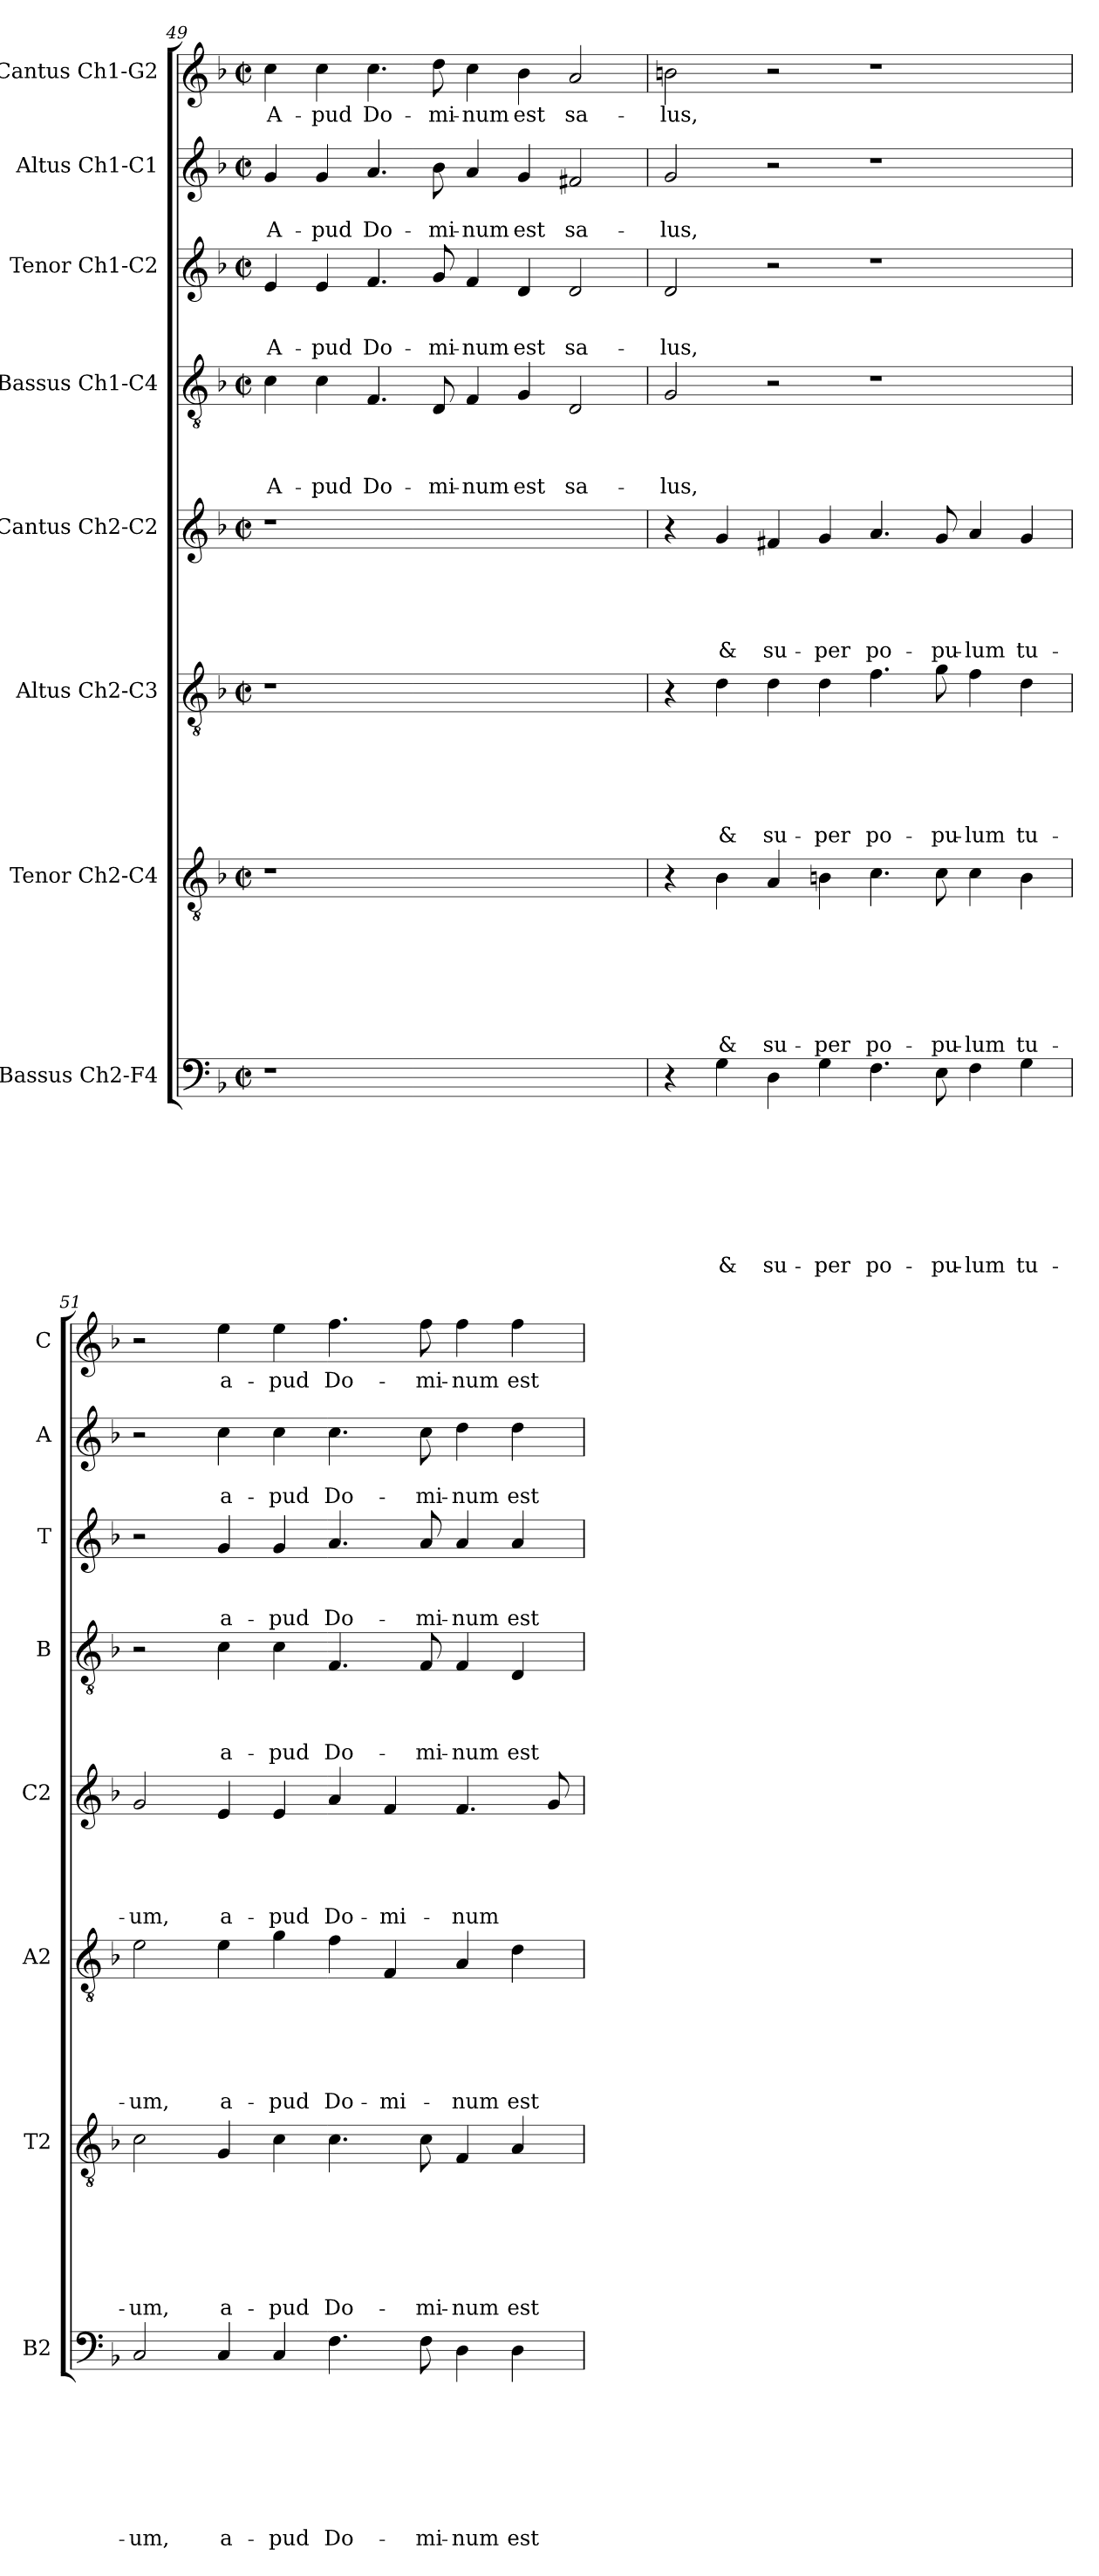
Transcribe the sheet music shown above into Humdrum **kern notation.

**kern	**text	**text	**text	**text	**text	**text	**text	**text	**kern	**text	**text	**text	**text	**text	**text	**text	**kern	**text	**text	**text	**text	**text	**text	**kern	**text	**text	**text	**text	**text	**kern	**text	**text	**text	**text	**kern	**text	**text	**text	**kern	**text	**text	**kern	**text
*part8	*part8	*part8	*part8	*part8	*part8	*part8	*part8	*part8	*part7	*part7	*part7	*part7	*part7	*part7	*part7	*part7	*part6	*part6	*part6	*part6	*part6	*part6	*part6	*part5	*part5	*part5	*part5	*part5	*part5	*part4	*part4	*part4	*part4	*part4	*part3	*part3	*part3	*part3	*part2	*part2	*part2	*part1	*part1
*staff8	*staff8	*staff8	*staff8	*staff8	*staff8	*staff8	*staff8	*staff8	*staff7	*staff7	*staff7	*staff7	*staff7	*staff7	*staff7	*staff7	*staff6	*staff6	*staff6	*staff6	*staff6	*staff6	*staff6	*staff5	*staff5	*staff5	*staff5	*staff5	*staff5	*staff4	*staff4	*staff4	*staff4	*staff4	*staff3	*staff3	*staff3	*staff3	*staff2	*staff2	*staff2	*staff1	*staff1
*I"Bassus Ch2-F4	*	*	*	*	*	*	*	*	*I"Tenor Ch2-C4	*	*	*	*	*	*	*	*I"Altus Ch2-C3	*	*	*	*	*	*	*I"Cantus Ch2-C2	*	*	*	*	*	*I"Bassus Ch1-C4	*	*	*	*	*I"Tenor Ch1-C2	*	*	*	*I"Altus Ch1-C1	*	*	*I"Cantus Ch1-G2	*
*I'B2	*	*	*	*	*	*	*	*	*I'T2	*	*	*	*	*	*	*	*I'A2	*	*	*	*	*	*	*I'C2	*	*	*	*	*	*I'B	*	*	*	*	*I'T	*	*	*	*I'A	*	*	*I'C	*
*clefF4	*	*	*	*	*	*	*	*	*clefGv2	*	*	*	*	*	*	*	*clefGv2	*	*	*	*	*	*	*clefG2	*	*	*	*	*	*clefGv2	*	*	*	*	*clefG2	*	*	*	*clefG2	*	*	*clefG2	*
*k[b-]	*	*	*	*	*	*	*	*	*k[b-]	*	*	*	*	*	*	*	*k[b-]	*	*	*	*	*	*	*k[b-]	*	*	*	*	*	*k[b-]	*	*	*	*	*k[b-]	*	*	*	*k[b-]	*	*	*k[b-]	*
*F:	*	*	*	*	*	*	*	*	*F:	*	*	*	*	*	*	*	*F:	*	*	*	*	*	*	*F:	*	*	*	*	*	*F:	*	*	*	*	*F:	*	*	*	*F:	*	*	*F:	*
*M2/2	*	*	*	*	*	*	*	*	*M2/2	*	*	*	*	*	*	*	*M2/2	*	*	*	*	*	*	*M2/2	*	*	*	*	*	*M2/2	*	*	*	*	*M2/2	*	*	*	*M2/2	*	*	*M2/2	*
*met(c|)	*	*	*	*	*	*	*	*	*met(c|)	*	*	*	*	*	*	*	*met(c|)	*	*	*	*	*	*	*met(c|)	*	*	*	*	*	*met(c|)	*	*	*	*	*met(c|)	*	*	*	*met(c|)	*	*	*met(c|)	*
=49	=49	=49	=49	=49	=49	=49	=49	=49	=49	=49	=49	=49	=49	=49	=49	=49	=49	=49	=49	=49	=49	=49	=49	=49	=49	=49	=49	=49	=49	=49	=49	=49	=49	=49	=49	=49	=49	=49	=49	=49	=49	=49	=49
!	!	!	!	!	!	!	!	!	!	!	!	!	!	!	!	!	!	!	!	!	!	!	!	!	!	!	!	!	!	!	!	!	!	!LO:LY:b	!	!	!	!LO:LY:b	!	!	!LO:LY:b	!	!LO:LY:b
1r	.	.	.	.	.	.	.	.	1r	.	.	.	.	.	.	.	1r	.	.	.	.	.	.	1r	.	.	.	.	.	4c\	.	.	.	A-	4e/	.	.	A-	4g/	.	A-	4cc\	A-
!	!	!	!	!	!	!	!	!	!	!	!	!	!	!	!	!	!	!	!	!	!	!	!	!	!	!	!	!	!	!	!	!	!	!LO:LY:b	!	!	!	!LO:LY:b	!	!	!LO:LY:b	!	!LO:LY:b
.	.	.	.	.	.	.	.	.	.	.	.	.	.	.	.	.	.	.	.	.	.	.	.	.	.	.	.	.	.	4c\	.	.	.	-pud	4e/	.	.	-pud	4g/	.	-pud	4cc\	-pud
!	!	!	!	!	!	!	!	!	!	!	!	!	!	!	!	!	!	!	!	!	!	!	!	!	!	!	!	!	!	!	!	!	!	!LO:LY:b	!	!	!	!LO:LY:b	!	!	!LO:LY:b	!	!LO:LY:b
.	.	.	.	.	.	.	.	.	.	.	.	.	.	.	.	.	.	.	.	.	.	.	.	.	.	.	.	.	.	4.F/	.	.	.	Do-	4.f/	.	.	Do-	4.a/	.	Do-	4.cc\	Do-
!	!	!	!	!	!	!	!	!	!	!	!	!	!	!	!	!	!	!	!	!	!	!	!	!	!	!	!	!	!	!	!	!	!	!LO:LY:b	!	!	!	!LO:LY:b	!	!	!LO:LY:b	!	!LO:LY:b
.	.	.	.	.	.	.	.	.	.	.	.	.	.	.	.	.	.	.	.	.	.	.	.	.	.	.	.	.	.	8D/	.	.	.	-mi-	8g/	.	.	-mi-	8b-\	.	-mi-	8dd\	-mi-
!	!	!	!	!	!	!	!	!	!	!	!	!	!	!	!	!	!	!	!	!	!	!	!	!	!	!	!	!	!	!	!	!	!	!LO:LY:b	!	!	!	!LO:LY:b	!	!	!LO:LY:b	!	!LO:LY:b
1ryy	.	.	.	.	.	.	.	.	1ryy	.	.	.	.	.	.	.	1ryy	.	.	.	.	.	.	1ryy	.	.	.	.	.	4F/	.	.	.	-num	4f/	.	.	-num	4a/	.	-num	4cc\	-num
!	!	!	!	!	!	!	!	!	!	!	!	!	!	!	!	!	!	!	!	!	!	!	!	!	!	!	!	!	!	!	!	!	!	!LO:LY:b	!	!	!	!LO:LY:b	!	!	!LO:LY:b	!	!LO:LY:b
.	.	.	.	.	.	.	.	.	.	.	.	.	.	.	.	.	.	.	.	.	.	.	.	.	.	.	.	.	.	4G/	.	.	.	est	4d/	.	.	est	4g/	.	est	4b-\	est
!	!	!	!	!	!	!	!	!	!	!	!	!	!	!	!	!	!	!	!	!	!	!	!	!	!	!	!	!	!	!	!	!	!	!LO:LY:b	!	!	!	!LO:LY:b	!	!	!LO:LY:b	!	!LO:LY:b
.	.	.	.	.	.	.	.	.	.	.	.	.	.	.	.	.	.	.	.	.	.	.	.	.	.	.	.	.	.	2D/	.	.	.	sa-	2d/	.	.	sa-	2f#X/	.	sa-	2a/	sa-
=50	=50	=50	=50	=50	=50	=50	=50	=50	=50	=50	=50	=50	=50	=50	=50	=50	=50	=50	=50	=50	=50	=50	=50	=50	=50	=50	=50	=50	=50	=50	=50	=50	=50	=50	=50	=50	=50	=50	=50	=50	=50	=50	=50
!	!	!	!	!	!	!	!	!	!	!	!	!	!	!	!	!	!	!	!	!	!	!	!	!	!	!	!	!	!	!	!	!	!	!LO:LY:b	!	!	!	!LO:LY:b	!	!	!LO:LY:b	!	!LO:LY:b
4r	.	.	.	.	.	.	.	.	4r	.	.	.	.	.	.	.	4r	.	.	.	.	.	.	4r	.	.	.	.	.	2G/	.	.	.	-lus,	2d/	.	.	-lus,	2g/	.	-lus,	2bn\	-lus,
!	!	!	!	!	!	!	!	!LO:LY:b	!	!	!	!	!	!	!	!LO:LY:b	!	!	!	!	!	!	!LO:LY:b	!	!	!	!	!	!LO:LY:b	!	!	!	!	!	!	!	!	!	!	!	!	!	!
4G\	.	.	.	.	.	.	.	&	4B-\	.	.	.	.	.	.	&	4d\	.	.	.	.	.	&	4g/	.	.	.	.	&	.	.	.	.	.	.	.	.	.	.	.	.	.	.
!	!	!	!	!	!	!	!	!LO:LY:b	!	!	!	!	!	!	!	!LO:LY:b	!	!	!	!	!	!	!LO:LY:b	!	!	!	!	!	!LO:LY:b	!	!	!	!	!	!	!	!	!	!	!	!	!	!
4D\	.	.	.	.	.	.	.	su-	4A/	.	.	.	.	.	.	su-	4d\	.	.	.	.	.	su-	4f#X/	.	.	.	.	su-	2r	.	.	.	.	2r	.	.	.	2r	.	.	2r	.
!	!	!	!	!	!	!	!	!LO:LY:b	!	!	!	!	!	!	!	!LO:LY:b	!	!	!	!	!	!	!LO:LY:b	!	!	!	!	!	!LO:LY:b	!	!	!	!	!	!	!	!	!	!	!	!	!	!
4G\	.	.	.	.	.	.	.	-per	4Bn\	.	.	.	.	.	.	-per	4d\	.	.	.	.	.	-per	4g/	.	.	.	.	-per	.	.	.	.	.	.	.	.	.	.	.	.	.	.
!	!	!	!	!	!	!	!	!LO:LY:b	!	!	!	!	!	!	!	!LO:LY:b	!	!	!	!	!	!	!LO:LY:b	!	!	!	!	!	!LO:LY:b	!	!	!	!	!	!	!	!	!	!	!	!	!	!
4.F\	.	.	.	.	.	.	.	po-	4.c\	.	.	.	.	.	.	po-	4.f\	.	.	.	.	.	po-	4.a/	.	.	.	.	po-	1r	.	.	.	.	1r	.	.	.	1r	.	.	1r	.
!	!	!	!	!	!	!	!	!LO:LY:b	!	!	!	!	!	!	!	!LO:LY:b	!	!	!	!	!	!	!LO:LY:b	!	!	!	!	!	!LO:LY:b	!	!	!	!	!	!	!	!	!	!	!	!	!	!
8E\	.	.	.	.	.	.	.	-pu-	8c\	.	.	.	.	.	.	-pu-	8g\	.	.	.	.	.	-pu-	8g/	.	.	.	.	-pu-	.	.	.	.	.	.	.	.	.	.	.	.	.	.
!	!	!	!	!	!	!	!	!LO:LY:b	!	!	!	!	!	!	!	!LO:LY:b	!	!	!	!	!	!	!LO:LY:b	!	!	!	!	!	!LO:LY:b	!	!	!	!	!	!	!	!	!	!	!	!	!	!
4F\	.	.	.	.	.	.	.	-lum	4c\	.	.	.	.	.	.	-lum	4f\	.	.	.	.	.	-lum	4a/	.	.	.	.	-lum	.	.	.	.	.	.	.	.	.	.	.	.	.	.
!	!	!	!	!	!	!	!	!LO:LY:b	!	!	!	!	!	!	!	!LO:LY:b	!	!	!	!	!	!	!LO:LY:b	!	!	!	!	!	!LO:LY:b	!	!	!	!	!	!	!	!	!	!	!	!	!	!
4G\	.	.	.	.	.	.	.	tu-	4B\	.	.	.	.	.	.	tu-	4d\	.	.	.	.	.	tu-	4g/	.	.	.	.	tu-	.	.	.	.	.	.	.	.	.	.	.	.	.	.
!!LO:PB:g=z
=51	=51	=51	=51	=51	=51	=51	=51	=51	=51	=51	=51	=51	=51	=51	=51	=51	=51	=51	=51	=51	=51	=51	=51	=51	=51	=51	=51	=51	=51	=51	=51	=51	=51	=51	=51	=51	=51	=51	=51	=51	=51	=51	=51
!	!	!	!	!	!	!	!	!LO:LY:b	!	!	!	!	!	!	!	!LO:LY:b	!	!	!	!	!	!	!LO:LY:b	!	!	!	!	!	!LO:LY:b	!	!	!	!	!	!	!	!	!	!	!	!	!	!
2C/	.	.	.	.	.	.	.	-um,	2c\	.	.	.	.	.	.	-um,	2e\	.	.	.	.	.	-um,	2g/	.	.	.	.	-um,	2r	.	.	.	.	2r	.	.	.	2r	.	.	2r	.
!	!	!	!	!	!	!	!	!LO:LY:b	!	!	!	!	!	!	!	!LO:LY:b	!	!	!	!	!	!	!LO:LY:b	!	!	!	!	!	!LO:LY:b	!	!	!	!	!LO:LY:b	!	!	!	!LO:LY:b	!	!	!LO:LY:b	!	!LO:LY:b
4C/	.	.	.	.	.	.	.	a-	4G/	.	.	.	.	.	.	a-	4e\	.	.	.	.	.	a-	4e/	.	.	.	.	a-	4c\	.	.	.	a-	4g/	.	.	a-	4cc\	.	a-	4ee\	a-
!	!	!	!	!	!	!	!	!LO:LY:b	!	!	!	!	!	!	!	!LO:LY:b	!	!	!	!	!	!	!LO:LY:b	!	!	!	!	!	!LO:LY:b	!	!	!	!	!LO:LY:b	!	!	!	!LO:LY:b	!	!	!LO:LY:b	!	!LO:LY:b
4C/	.	.	.	.	.	.	.	-pud	4c\	.	.	.	.	.	.	-pud	4g\	.	.	.	.	.	-pud	4e/	.	.	.	.	-pud	4c\	.	.	.	-pud	4g/	.	.	-pud	4cc\	.	-pud	4ee\	-pud
!	!	!	!	!	!	!	!	!LO:LY:b	!	!	!	!	!	!	!	!LO:LY:b	!	!	!	!	!	!	!LO:LY:b	!	!	!	!	!	!LO:LY:b	!	!	!	!	!LO:LY:b	!	!	!	!LO:LY:b	!	!	!LO:LY:b	!	!LO:LY:b
4.F\	.	.	.	.	.	.	.	Do-	4.c\	.	.	.	.	.	.	Do-	4f\	.	.	.	.	.	Do-	4a/	.	.	.	.	Do-	4.F/	.	.	.	Do-	4.a/	.	.	Do-	4.cc\	.	Do-	4.ff\	Do-
!	!	!	!	!	!	!	!	!	!	!	!	!	!	!	!	!	!	!	!	!	!	!	!LO:LY:b	!	!	!	!	!	!LO:LY:b	!	!	!	!	!	!	!	!	!	!	!	!	!	!
.	.	.	.	.	.	.	.	.	.	.	.	.	.	.	.	.	4F/	.	.	.	.	.	-mi-	4f/	.	.	.	.	-mi-	.	.	.	.	.	.	.	.	.	.	.	.	.	.
!	!	!	!	!	!	!	!	!LO:LY:b	!	!	!	!	!	!	!	!LO:LY:b	!	!	!	!	!	!	!	!	!	!	!	!	!	!	!	!	!	!LO:LY:b	!	!	!	!LO:LY:b	!	!	!LO:LY:b	!	!LO:LY:b
8F\	.	.	.	.	.	.	.	-mi-	8c\	.	.	.	.	.	.	-mi-	.	.	.	.	.	.	.	.	.	.	.	.	.	8F/	.	.	.	-mi-	8a/	.	.	-mi-	8cc\	.	-mi-	8ff\	-mi-
!	!	!	!	!	!	!	!	!LO:LY:b	!	!	!	!	!	!	!	!LO:LY:b	!	!	!	!	!	!	!LO:LY:b	!	!	!	!	!	!LO:LY:b	!	!	!	!	!LO:LY:b	!	!	!	!LO:LY:b	!	!	!LO:LY:b	!	!LO:LY:b
4D\	.	.	.	.	.	.	.	-num	4F/	.	.	.	.	.	.	-num	4A/	.	.	.	.	.	-num	4.f/	.	.	.	.	-num	4F/	.	.	.	-num	4a/	.	.	-num	4dd\	.	-num	4ff\	-num
!	!	!	!	!	!	!	!	!LO:LY:b	!	!	!	!	!	!	!	!LO:LY:b	!	!	!	!	!	!	!LO:LY:b	!	!	!	!	!	!	!	!	!	!	!LO:LY:b	!	!	!	!LO:LY:b	!	!	!LO:LY:b	!	!LO:LY:b
4D\	.	.	.	.	.	.	.	est	4A/	.	.	.	.	.	.	est	4d\	.	.	.	.	.	est	.	.	.	.	.	.	4D/	.	.	.	est	4a/	.	.	est	4dd\	.	est	4ff\	est
.	.	.	.	.	.	.	.	.	.	.	.	.	.	.	.	.	.	.	.	.	.	.	.	8g/	.	.	.	.	.	.	.	.	.	.	.	.	.	.	.	.	.	.	.
=	=	=	=	=	=	=	=	=	=	=	=	=	=	=	=	=	=	=	=	=	=	=	=	=	=	=	=	=	=	=	=	=	=	=	=	=	=	=	=	=	=	=	=
*-	*-	*-	*-	*-	*-	*-	*-	*-	*-	*-	*-	*-	*-	*-	*-	*-	*-	*-	*-	*-	*-	*-	*-	*-	*-	*-	*-	*-	*-	*-	*-	*-	*-	*-	*-	*-	*-	*-	*-	*-	*-	*-	*-
